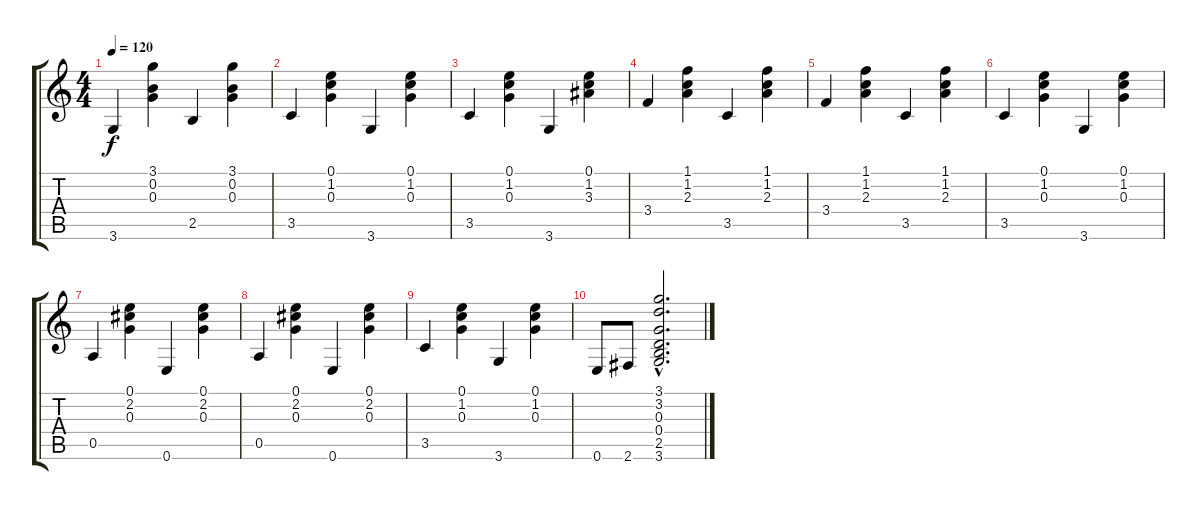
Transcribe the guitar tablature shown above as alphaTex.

\track "" {instrument acousticguitarnylon}
\staff {score tabs}
\tuning (E4 B3 G3 D3 A2 E2) {hide}
\ts (4 4)
\tempo 120
\clef g2
\ks c
3.6.4{dy f instrument acousticguitarnylon} (3.1 0.2 0.3).4 2.5.4 (3.1 0.2 0.3).4 |
3.5.4 (0.1 1.2 0.3).4 3.6.4 (0.1 1.2 0.3).4 |
3.5.4 (0.1 1.2 0.3).4 3.6.4 (0.1 1.2 3.3).4 |
3.4.4 (1.1 1.2 2.3).4 3.5.4 (1.1 1.2 2.3).4 |
3.4.4 (1.1 1.2 2.3).4 3.5.4 (1.1 1.2 2.3).4 |
3.5.4 (0.1 1.2 0.3).4 3.6.4 (0.1 1.2 0.3).4 |
0.5.4 (0.1 2.2 0.3).4 0.6.4 (0.1 2.2 0.3).4 |
0.5.4 (0.1 2.2 0.3).4 0.6.4 (0.1 2.2 0.3).4 |
3.5.4 (0.1 1.2 0.3).4 3.6.4 (0.1 1.2 0.3).4 |
0.6.8 2.6.8 (3.1{hac} 3.2{hac} 0.3{hac} 0.4{hac} 2.5{hac} 3.6{hac}).2{d}
